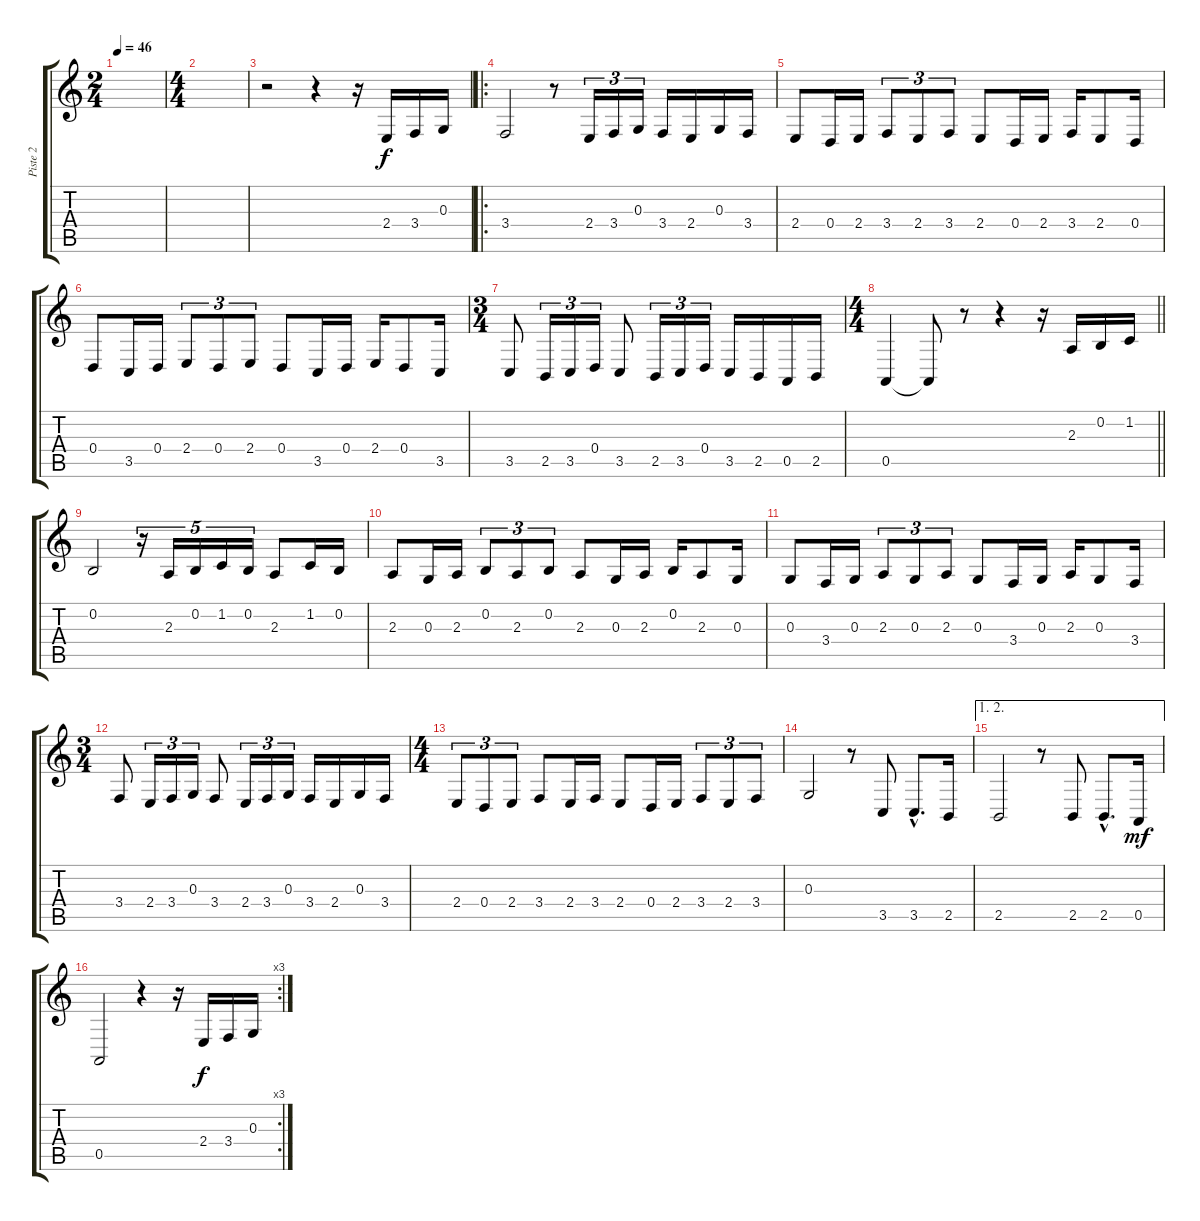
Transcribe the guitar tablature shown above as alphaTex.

\track ("Piste 2" "Piste 2") {instrument brightacousticpiano}
\staff {score tabs}
\tuning (E4 B3 G3 D3 A2 E2) {hide}
\ts (2 4)
\tempo 46
\clef g2
\ks c
|
\ts (4 4)
|
r.2 r.4 r.16 2.4.16 3.4.16 0.3.16 |
\ro
3.4.2 r.8 2.4.16{tu (3 2)} 3.4.16{tu (3 2)} 0.3.16{tu (3 2)} 3.4.16 2.4.16 0.3.16 3.4.16 |
2.4.8 0.4.16 2.4.16 3.4.8{tu (3 2)} 2.4.8{tu (3 2)} 3.4.8{tu (3 2)} 2.4.8 0.4.16 2.4.16 3.4.16 2.4.8 0.4.16 |
0.4.8 3.5.16 0.4.16 2.4.8{tu (3 2)} 0.4.8{tu (3 2)} 2.4.8{tu (3 2)} 0.4.8 3.5.16 0.4.16 2.4.16 0.4.8 3.5.16 |
\ts (3 4)
3.5.8 2.5.16{tu (3 2)} 3.5.16{tu (3 2)} 0.4.16{tu (3 2)} 3.5.8 2.5.16{tu (3 2)} 3.5.16{tu (3 2)} 0.4.16{tu (3 2)} 3.5.16 2.5.16 0.5.16 2.5.16 |
\ts (4 4)
\barLineRight lightlight
0.5.4 0.5{t}.8 r.8 r.4 r.16 2.3.16 0.2.16 1.2.16 |
0.2.2 r.16{tu (5 4)} 2.3.16{tu (5 4)} 0.2.16{tu (5 4)} 1.2.16{tu (5 4)} 0.2.16{tu (5 4)} 2.3.8 1.2.16 0.2.16 |
2.3.8 0.3.16 2.3.16 0.2.8{tu (3 2)} 2.3.8{tu (3 2)} 0.2.8{tu (3 2)} 2.3.8 0.3.16 2.3.16 0.2.16 2.3.8 0.3.16 |
0.3.8 3.4.16 0.3.16 2.3.8{tu (3 2)} 0.3.8{tu (3 2)} 2.3.8{tu (3 2)} 0.3.8 3.4.16 0.3.16 2.3.16 0.3.8 3.4.16 |
\ts (3 4)
3.4.8 2.4.16{tu (3 2)} 3.4.16{tu (3 2)} 0.3.16{tu (3 2)} 3.4.8 2.4.16{tu (3 2)} 3.4.16{tu (3 2)} 0.3.16{tu (3 2)} 3.4.16 2.4.16 0.3.16 3.4.16 |
\ts (4 4)
2.4.8{tu (3 2)} 0.4.8{tu (3 2)} 2.4.8{tu (3 2)} 3.4.8 2.4.16 3.4.16 2.4.8 0.4.16 2.4.16 3.4.8{tu (3 2)} 2.4.8{tu (3 2)} 3.4.8{tu (3 2)} |
0.3.2 r.8 3.5.8 3.5{hac}.8{d} 2.5.16 |
\ae (1 2)
2.5.2 r.8 2.5.8 2.5{hac}.8{d} 0.5.16{dy mf} |
\rc 3
0.5.2 r.4 r.16 2.4.16{dy f} 3.4.16 0.3.16
